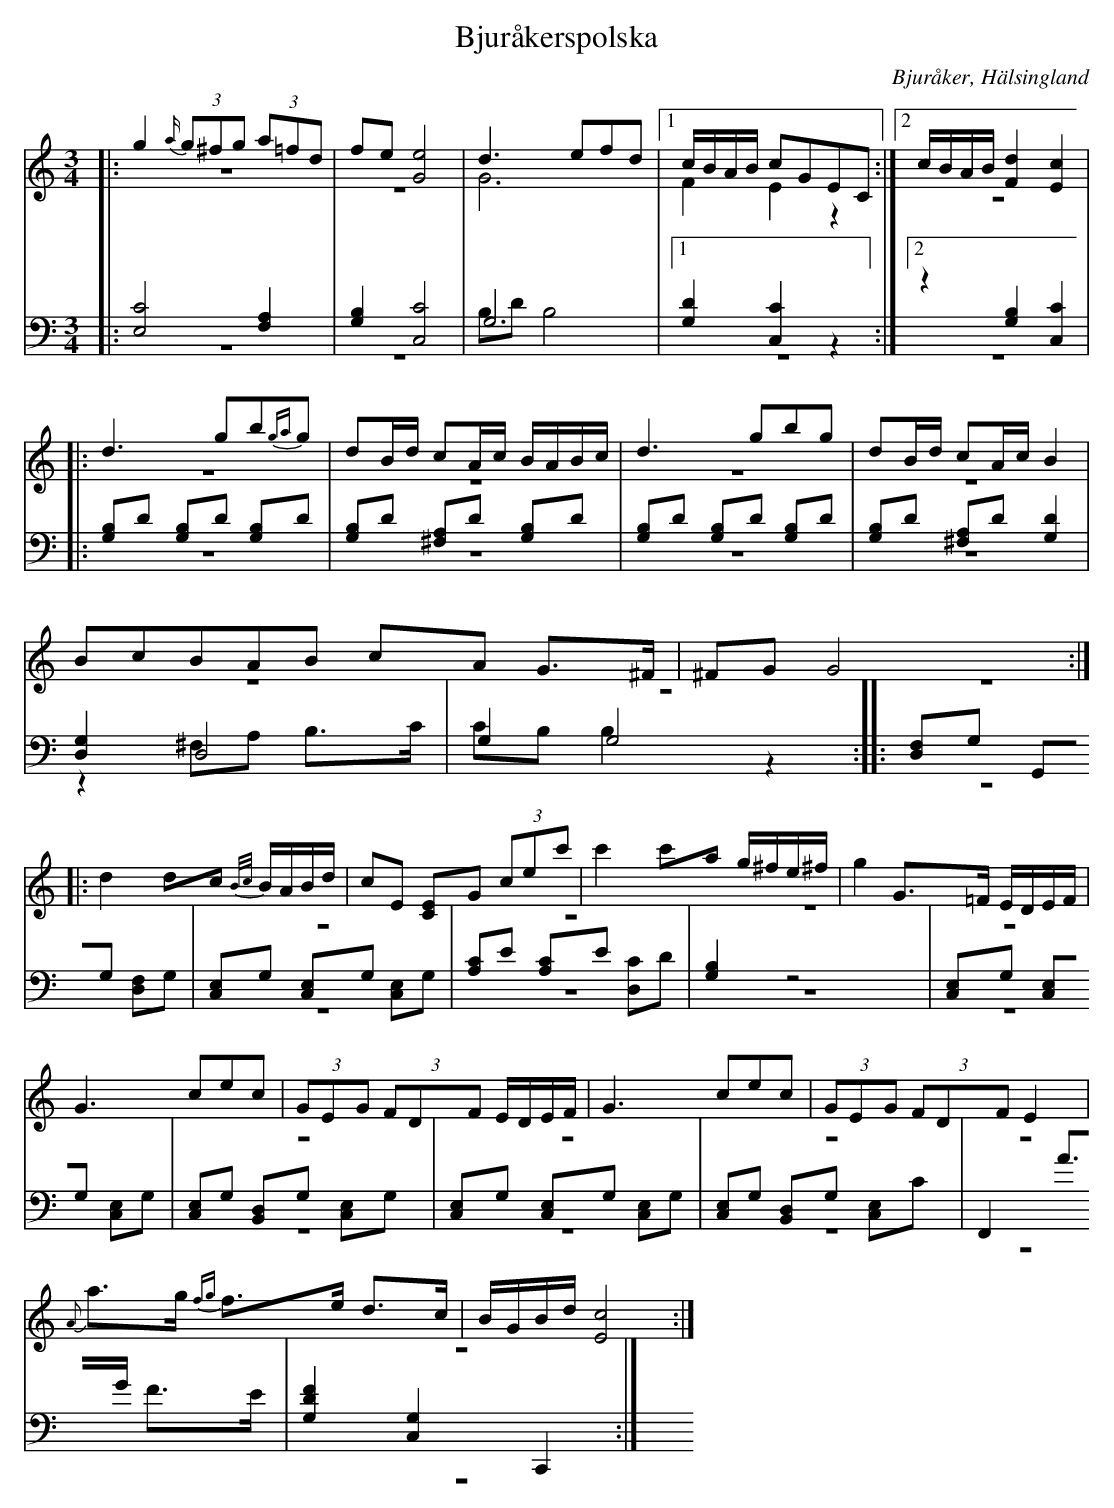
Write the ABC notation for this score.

X:1
T: Bjuråkerspolska
O: Bjuråker, Hälsingland
M: 3/4
L: 1/8
K: C
V:1
V:2 merge
V:3
V:4 merge
V:1
|:g2 {a/} (3g^fg (3a=fd|fe [G4e4]|d3 efd|1 c/B/A/B/ cGEC:|2 c/B/A/B/ [F2d2][E2c2]|
|:d3 gb{ga}g| dB/d/ cA/c/ B/A/B/c/| d3 gbg| dB/d/ cA/c/ B2|
B2/5c2/5B2/5A2/5B2/5 cA G>^F| ^FG G4 :|
|:d2 dc {B/c/}B/A/B/d/|cE [CE]G (3cec'|c'2 c'a g/^f/e/^f/|g2 G>=F E/D/E/F/|
G3 cec|(3GEG (3FDF E/D/E/F/|G3 cec|(3GEG (3FDF E2|
{A}a>g {fg}f>e d>c|B/G/B/d/ [E4c4]:|
V:2
|:z6|z6|G6|1 F2 E2 z2:|2 z6|
|:z6|z6|z6|z6|
z6|z6:|
|:z6|z6|z6|z6|
z6|z6|z6|z6|
z6|z6:|
V:3 clef=bass
|:[E,4C4] [F,2A,2]|[G,2B,2] [C,4C4]|G,6|1 [G,2D2][C,2C2] z2:|2 z2 [G,2B,2][C,2C2]|
|:[G,B,]D [G,B,]D [G,B,]D|[G,B,]D [^F,A,]D [G,B,]D|[G,B,]D [G,B,]D [G,B,]D|[G,B,]D [^F,A,]D [G,2D2]|
[D,2G,2] D,4|G,2 G,4:|
|:[D,F,]G, G,,G, [D,F,]G,|[C,E,]G, [C,E,]G, [C,E,]G,|[A,C]E [A,C]E [D,C]D| [G,2B,2] z4|
[C,E,]G, [C,E,]G, [C,E,]G,|[C,E,]G, [B,,D,]G, [C,E,]G,|[C,E,]G, [C,E,]G, [C,E,]G,|[C,E,]G, [B,,D,]G, [C,E,]C|
F,,2 A>G F>E|[G,2D2F2] [C,2G,2] C,,2:|
V:4 clef=bass
|:z6|z6|B,D B,4|1 z6:|2 z6|
|:z6|z6|z6| z6|
z2 ^F,A, B,>C |CB, B,2 z2:|
|:z6|z6|z6|z6|
z6|z6|z6|z6|
z6|z6:|
